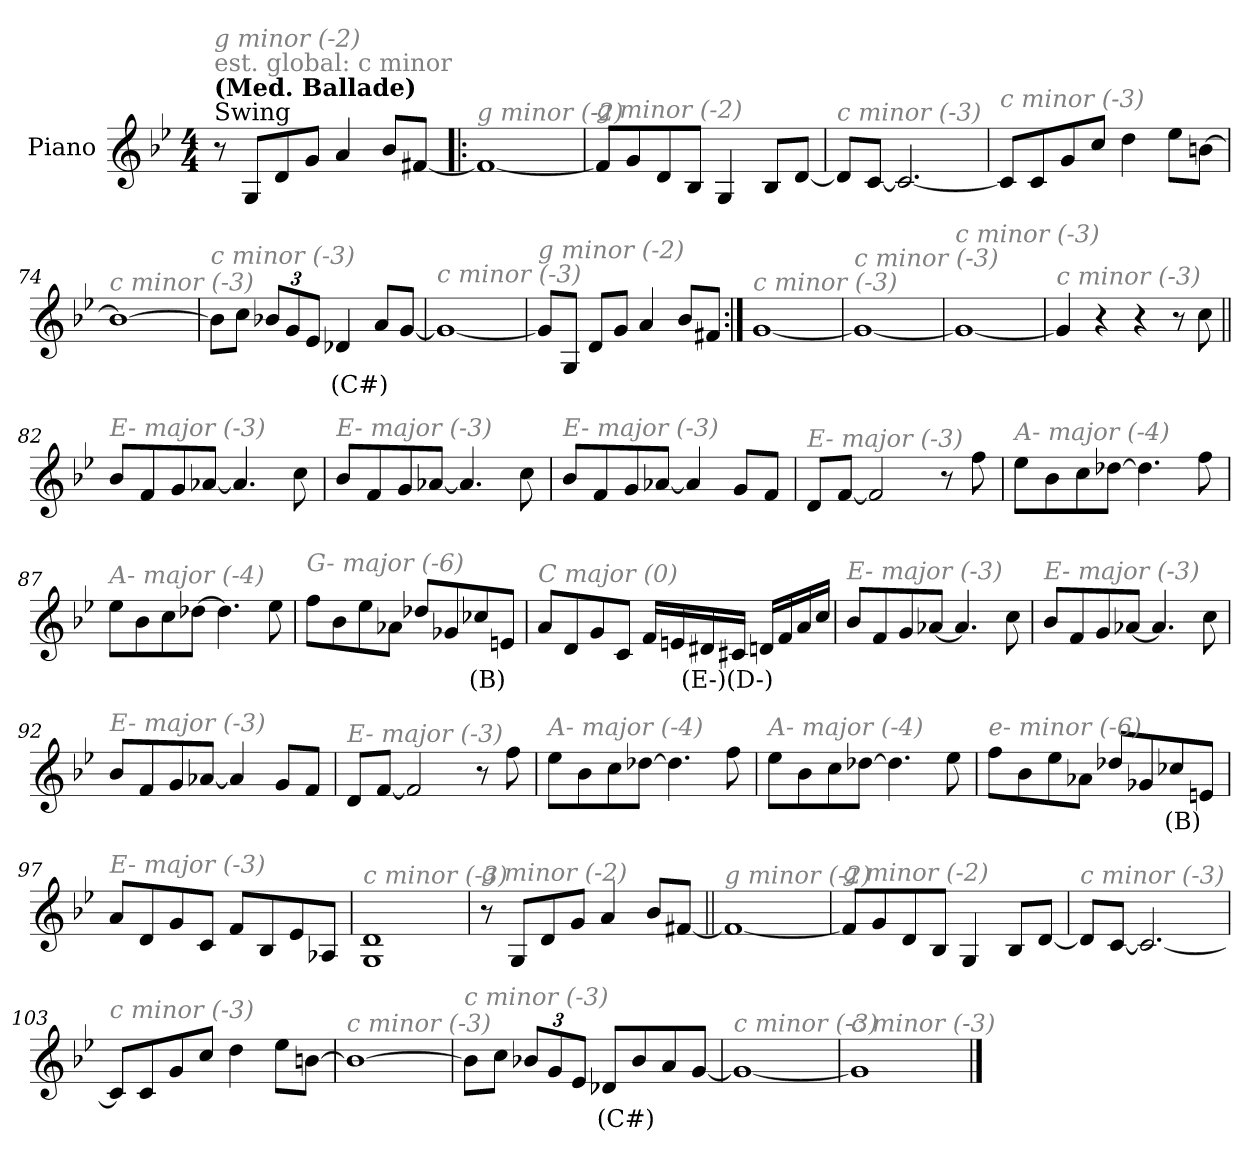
**kern	**text
*part1	*part1
*staff1	*staff1
*I"Piano	*
*I'Pno.	*
*clefG2	*
*k[b-e-]	*
*M4/4	*
=1	=1
!LO:TX:a:t=Swing	!
!LO:TX:a:B:t=(Med. Ballade)	!
!LO:TX:a:color=#808080:t=est. global&colon; c minor	!
!LO:TX:i:color=#808080:t=g minor (-2)	!
8r	.
8G/L	.
8d/	.
8g/J	.
4a/	.
8b-/L	.
[8f#X/J	.
=70!|:	=70!|:
!LO:TX:i:color=#808080:t=g minor (-2)	!
1f#_	.
=71	=71
!LO:TX:i:color=#808080:t=g minor (-2)	!
8f#/L]	.
8g/	.
8d/	.
8B-/J	.
4G/	.
8B-/L	.
[8d/J	.
=72	=72
!LO:TX:i:color=#808080:t=c minor (-3)	!
8d/L]	.
[8c/J	.
2.c/_	.
!!LO:LB:g=z
=73	=73
!LO:TX:i:color=#808080:t=c minor (-3)	!
8c/L]	.
8c/	.
8g/	.
8cc/J	.
4dd\	.
8ee-\L	.
[8bn\J	.
=74	=74
!LO:TX:i:color=#808080:t=c minor (-3)	!
1b_	.
=75	=75
!LO:TX:i:color=#808080:t=c minor (-3)	!
8b\L]	.
8cc\J	.
*Xbrackettup	*
12b-X/L	.
12g/	.
12e-/J	.
4d-Xi/	(C#)
8a/L	.
[8g/J	.
=76	=76
!LO:TX:i:color=#808080:t=c minor (-3)	!
1g_	.
!!LO:LB:g=z
=77	=77
!LO:TX:i:color=#808080:t=g minor (-2)	!
8g/L]	.
8G/J	.
8d/L	.
8g/J	.
4a/	.
8b-/L	.
8f#X/J	.
=78:|!	=78:|!
!LO:TX:i:color=#808080:t=c minor (-3)	!
[1g	.
=79	=79
!LO:TX:i:color=#808080:t=c minor (-3)	!
1g_	.
=80	=80
!LO:TX:i:color=#808080:t=c minor (-3)	!
1g_	.
=81	=81
!LO:TX:i:color=#808080:t=c minor (-3)	!
4g/]	.
4r	.
4r	.
8r	.
8cc\	.
!!LO:LB:g=z
=82||	=82||
!LO:TX:i:color=#808080:t=E- major (-3)	!
8b-/L	.
8f/	.
8g/	.
[8a-X/J	.
4.a-/]	.
8cc\	.
=83	=83
!LO:TX:i:color=#808080:t=E- major (-3)	!
8b-/L	.
8f/	.
8g/	.
[8a-X/J	.
4.a-/]	.
8cc\	.
=84	=84
!LO:TX:i:color=#808080:t=E- major (-3)	!
8b-/L	.
8f/	.
8g/	.
[8a-X/J	.
4a-/]	.
8g/L	.
8f/J	.
!!LO:LB:g=z
=85	=85
!LO:TX:i:color=#808080:t=E- major (-3)	!
8d/L	.
[8f/J	.
2f/]	.
8r	.
8ff\	.
=86	=86
!LO:TX:i:color=#808080:t=A- major (-4)	!
8ee-\L	.
8b-\	.
8cc\	.
[8dd-X\J	.
4.dd-\]	.
8ff\	.
=87	=87
!LO:TX:i:color=#808080:t=A- major (-4)	!
8ee-\L	.
8b-\	.
8cc\	.
[8dd-X\J	.
4.dd-\]	.
8ee-\	.
!!LO:LB:g=z
=88	=88
!LO:TX:i:color=#808080:t=G- major (-6)	!
8ff\L	.
8b-\	.
8ee-\	.
8a-X\J	.
8dd-X/L	.
8g-X/	.
8cc-Xi/	(B)
8en/J	.
=89	=89
!LO:TX:i:color=#808080:t=C major (0)	!
8a/L	.
8d/	.
8g/	.
8c/J	.
16f/LL	.
16en/	.
16d#Xj/	(E-)
16c#Xi/JJ	(D-)
16dn/LL	.
16f/	.
16a/	.
16cc/JJ	.
!!LO:LB:g=z
=90	=90
!LO:TX:i:color=#808080:t=E- major (-3)	!
8b-/L	.
8f/	.
8g/	.
[8a-X/J	.
4.a-/]	.
8cc\	.
=91	=91
!LO:TX:i:color=#808080:t=E- major (-3)	!
8b-/L	.
8f/	.
8g/	.
[8a-X/J	.
4.a-/]	.
8cc\	.
=92	=92
!LO:TX:i:color=#808080:t=E- major (-3)	!
8b-/L	.
8f/	.
8g/	.
[8a-X/J	.
4a-/]	.
8g/L	.
8f/J	.
!!LO:LB:g=z
=93	=93
!LO:TX:i:color=#808080:t=E- major (-3)	!
8d/L	.
[8f/J	.
2f/]	.
8r	.
8ff\	.
=94	=94
!LO:TX:i:color=#808080:t=A- major (-4)	!
8ee-\L	.
8b-\	.
8cc\	.
[8dd-X\J	.
4.dd-\]	.
8ff\	.
=95	=95
!LO:TX:i:color=#808080:t=A- major (-4)	!
8ee-\L	.
8b-\	.
8cc\	.
[8dd-X\J	.
4.dd-\]	.
8ee-\	.
!!LO:LB:g=z
=96	=96
!LO:TX:i:color=#808080:t=e- minor (-6)	!
8ff\L	.
8b-\	.
8ee-\	.
8a-X\J	.
8dd-X/L	.
8g-X/	.
8cc-Xi/	(B)
8en/J	.
=97	=97
!LO:TX:i:color=#808080:t=E- major (-3)	!
8a/L	.
8d/	.
8g/	.
8c/J	.
8f/L	.
8B-/	.
8e-/	.
8A-X/J	.
=98	=98
!LO:TX:i:color=#808080:t=c minor (-3)	!
1G 1d	.
!!LO:LB:g=z
=99	=99
!LO:TX:i:color=#808080:t=g minor (-2)	!
8r	.
8G/L	.
8d/	.
8g/J	.
4a/	.
8b-/L	.
[8f#X/J	.
=100||	=100||
!LO:TX:i:color=#808080:t=g minor (-2)	!
1f#_	.
=101	=101
!LO:TX:i:color=#808080:t=g minor (-2)	!
8f#/L]	.
8g/	.
8d/	.
8B-/J	.
4G/	.
8B-/L	.
[8d/J	.
!!LO:PB:g=z
=102	=102
!LO:TX:i:color=#808080:t=c minor (-3)	!
8d/L]	.
[8c/J	.
2.c/_	.
=103	=103
!LO:TX:i:color=#808080:t=c minor (-3)	!
8c/L]	.
8c/	.
8g/	.
8cc/J	.
4dd\	.
8ee-\L	.
[8bn\J	.
=104	=104
!LO:TX:i:color=#808080:t=c minor (-3)	!
1b_	.
!!LO:LB:g=z
=105	=105
!LO:TX:i:color=#808080:t=c minor (-3)	!
8b\L]	.
8cc\J	.
12b-X/L	.
12g/	.
12e-/J	.
8d-Xi/L	(C#)
8b-/	.
8a/	.
[8g/J	.
=106	=106
!LO:TX:i:color=#808080:t=c minor (-3)	!
1g_	.
=107	=107
!LO:TX:i:color=#808080:t=c minor (-3)	!
1g]	.
==	==
*-	*-
